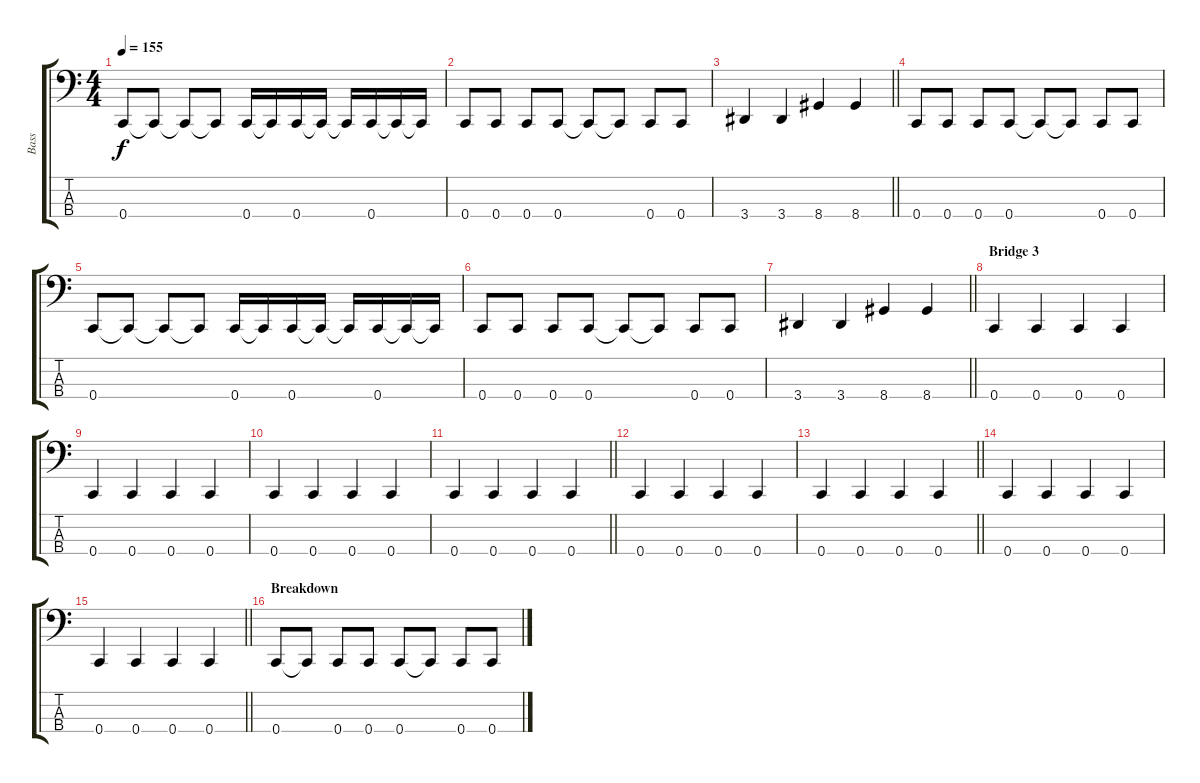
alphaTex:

\track ("Bass" "Bass") {instrument electricbasspick}
\staff {score tabs}
\tuning (F2 C2 G1 C1) {hide}
\ts (4 4)
\tempo 155
\clef f4
\ks c
0.4.8{dy f} 0.4{t}.8 0.4{t}.8 0.4{t}.8 0.4.16 0.4{t}.16 0.4.16 0.4{t}.16 0.4{t}.16 0.4.16 0.4{t}.16 0.4{t}.16 |
0.4.8 0.4.8 0.4.8 0.4.8 0.4{t}.8 0.4{t}.8 0.4.8 0.4.8 |
\barLineRight lightlight
3.4.4 3.4.4 8.4.4 8.4.4 |
0.4.8 0.4.8 0.4.8 0.4.8 0.4{t}.8 0.4{t}.8 0.4.8 0.4.8 |
0.4.8 0.4{t}.8 0.4{t}.8 0.4{t}.8 0.4.16 0.4{t}.16 0.4.16 0.4{t}.16 0.4{t}.16 0.4.16 0.4{t}.16 0.4{t}.16 |
0.4.8 0.4.8 0.4.8 0.4.8 0.4{t}.8 0.4{t}.8 0.4.8 0.4.8 |
\barLineRight lightlight
3.4.4 3.4.4 8.4.4 8.4.4 |
\section ("" "Bridge 3")
0.4.4 0.4.4 0.4.4 0.4.4 |
0.4.4 0.4.4 0.4.4 0.4.4 |
0.4.4 0.4.4 0.4.4 0.4.4 |
\barLineRight lightlight
0.4.4 0.4.4 0.4.4 0.4.4 |
0.4.4 0.4.4 0.4.4 0.4.4 |
\barLineRight lightlight
0.4.4 0.4.4 0.4.4 0.4.4 |
0.4.4 0.4.4 0.4.4 0.4.4 |
\barLineRight lightlight
0.4.4 0.4.4 0.4.4 0.4.4 |
\section ("" "Breakdown")
0.4.8 0.4{t}.8 0.4.8 0.4.8 0.4.8 0.4{t}.8 0.4.8 0.4.8
